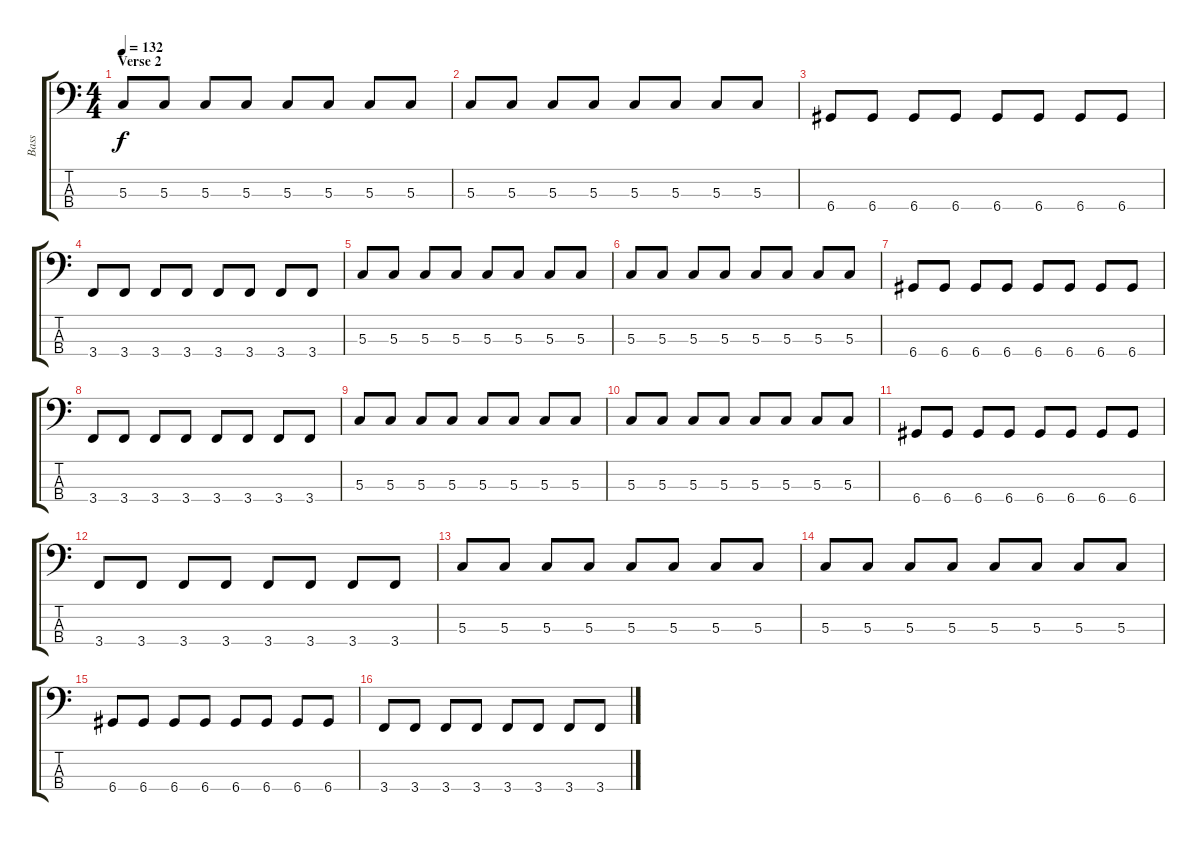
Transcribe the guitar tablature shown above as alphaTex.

\track ("Bass" "Bass") {instrument electricbasspick}
\staff {score tabs}
\tuning (F2 C2 G1 D1) {hide}
\ts (4 4)
\section ("" "Verse 2")
\tempo 132
\clef f4
\ks c
5.3.8{dy f} 5.3.8 5.3.8 5.3.8 5.3.8 5.3.8 5.3.8 5.3.8 |
5.3.8 5.3.8 5.3.8 5.3.8 5.3.8 5.3.8 5.3.8 5.3.8 |
6.4.8 6.4.8 6.4.8 6.4.8 6.4.8 6.4.8 6.4.8 6.4.8 |
3.4.8 3.4.8 3.4.8 3.4.8 3.4.8 3.4.8 3.4.8 3.4.8 |
5.3.8 5.3.8 5.3.8 5.3.8 5.3.8 5.3.8 5.3.8 5.3.8 |
5.3.8 5.3.8 5.3.8 5.3.8 5.3.8 5.3.8 5.3.8 5.3.8 |
6.4.8 6.4.8 6.4.8 6.4.8 6.4.8 6.4.8 6.4.8 6.4.8 |
3.4.8 3.4.8 3.4.8 3.4.8 3.4.8 3.4.8 3.4.8 3.4.8 |
5.3.8 5.3.8 5.3.8 5.3.8 5.3.8 5.3.8 5.3.8 5.3.8 |
5.3.8 5.3.8 5.3.8 5.3.8 5.3.8 5.3.8 5.3.8 5.3.8 |
6.4.8 6.4.8 6.4.8 6.4.8 6.4.8 6.4.8 6.4.8 6.4.8 |
3.4.8 3.4.8 3.4.8 3.4.8 3.4.8 3.4.8 3.4.8 3.4.8 |
5.3.8 5.3.8 5.3.8 5.3.8 5.3.8 5.3.8 5.3.8 5.3.8 |
5.3.8 5.3.8 5.3.8 5.3.8 5.3.8 5.3.8 5.3.8 5.3.8 |
6.4.8 6.4.8 6.4.8 6.4.8 6.4.8 6.4.8 6.4.8 6.4.8 |
3.4.8 3.4.8 3.4.8 3.4.8 3.4.8 3.4.8 3.4.8 3.4.8
